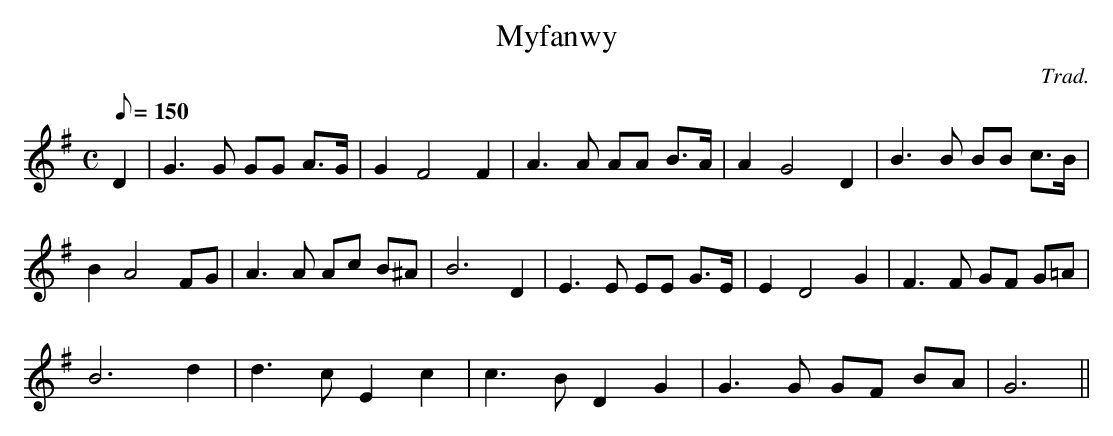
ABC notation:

X:1
T:Myfanwy
M:C
L:1/8
Q:150
C:Trad.
K:G
D2 | G3 G GG A>G | G2 F4 F2 | A3 A AA B>A | A2 G4 D2 | B3 B BB c>B |
B2 A4 FG | A3 A Ac B^A | B6 D2 | E3 E EE G>E | E2 D4 G2 | F3 F GF G=A |
B6 d2 | d3 c E2 c2 | c3 B D2 G2 | G3 G GF BA | G6 ||
